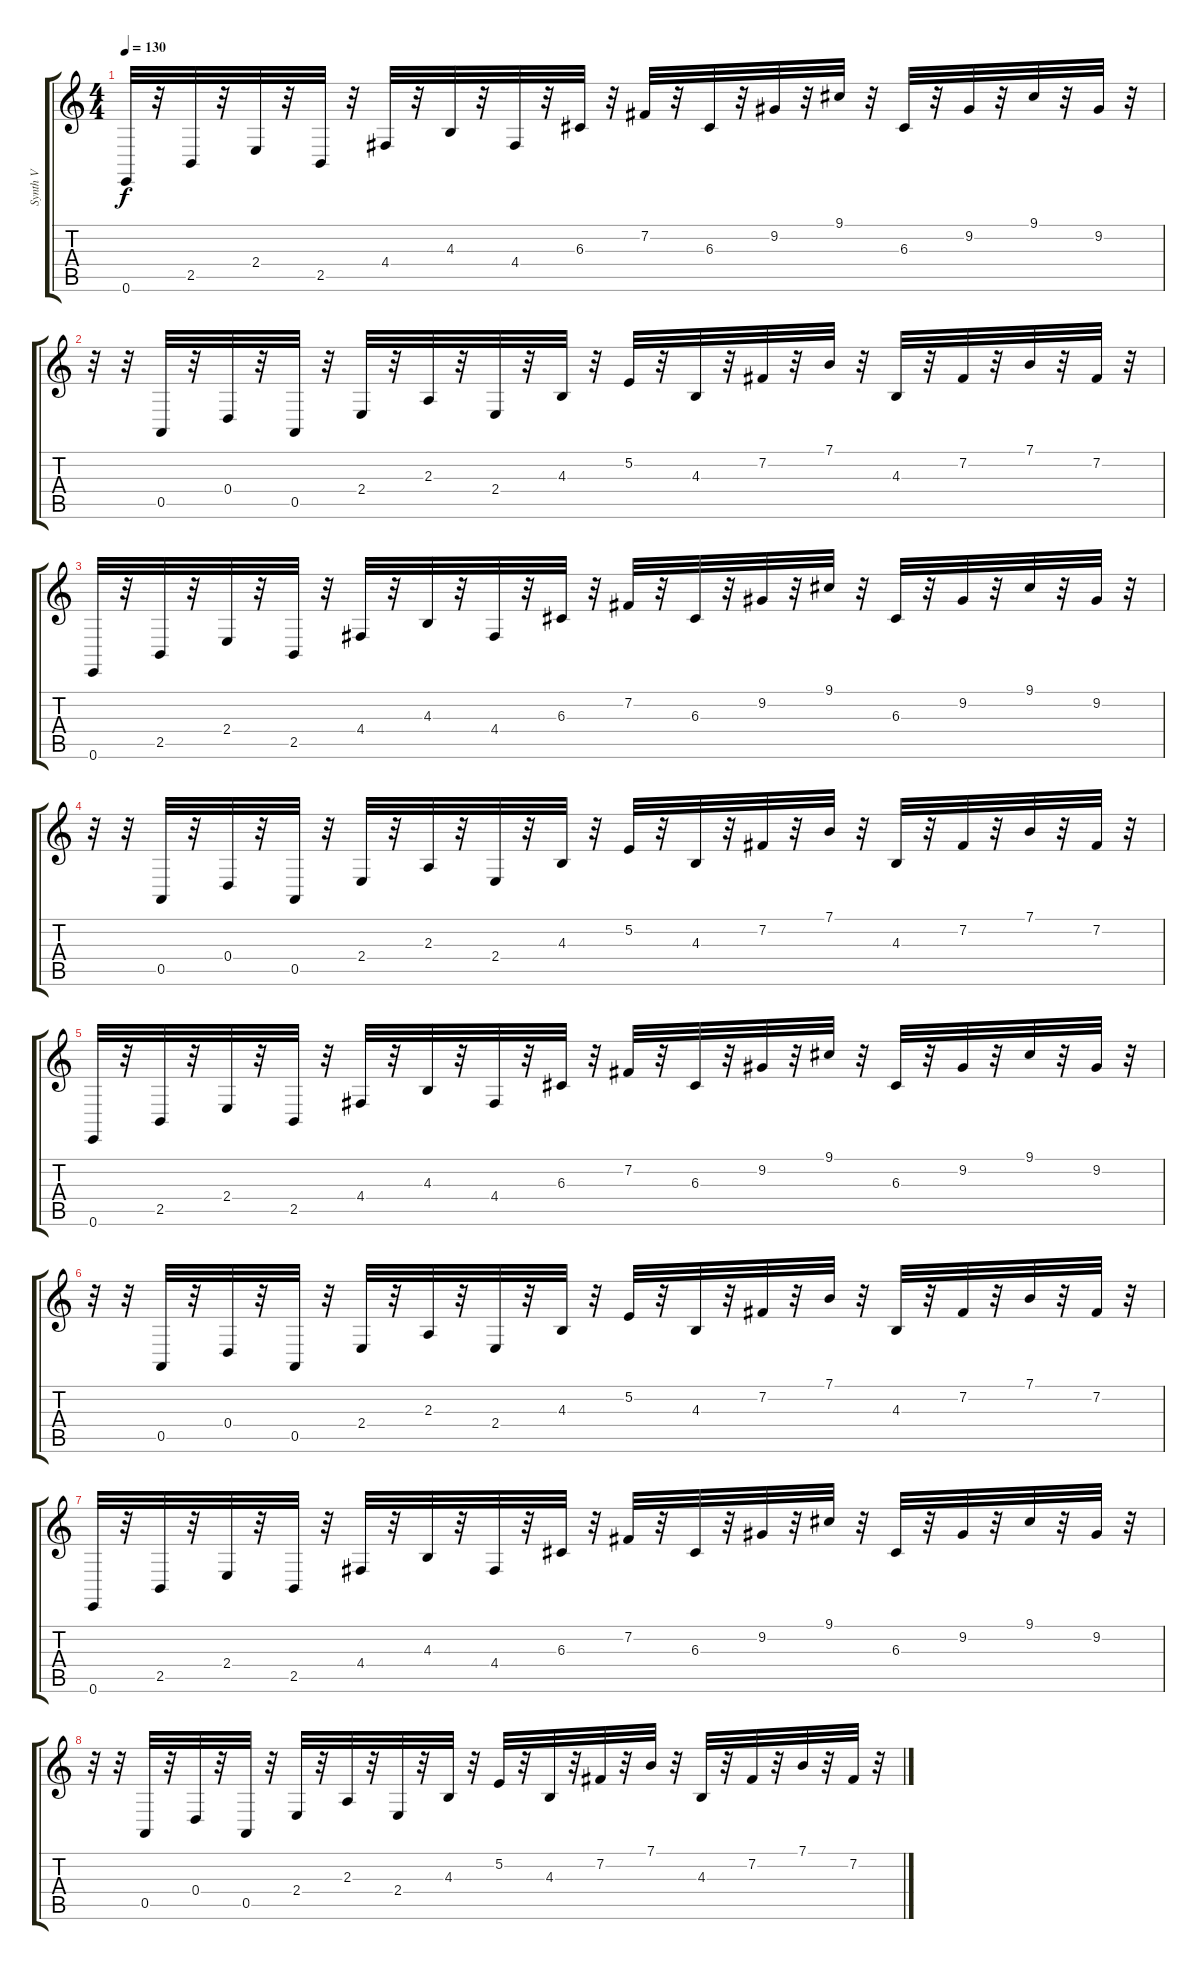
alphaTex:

\track ("Synth V" "Synth V") {instrument drawbarorgan}
\staff {score tabs}
\tuning (E4 B3 G3 D3 A2 E2) {hide}
\ts (4 4)
\tempo 130
\clef g2
\ks c
0.6.32{dy f} r.32 2.5.32 r.32 2.4.32 r.32 2.5.32 r.32 4.4.32 r.32 4.3.32 r.32 4.4.32 r.32 6.3.32 r.32 7.2.32 r.32 6.3.32 r.32 9.2.32 r.32 9.1.32 r.32 6.3.32 r.32 9.2.32 r.32 9.1.32 r.32 9.2.32 r.32 |
r.32 r.32 0.5.32 r.32 0.4.32 r.32 0.5.32 r.32 2.4.32 r.32 2.3.32 r.32 2.4.32 r.32 4.3.32 r.32 5.2.32 r.32 4.3.32 r.32 7.2.32 r.32 7.1.32 r.32 4.3.32 r.32 7.2.32 r.32 7.1.32 r.32 7.2.32 r.32 |
0.6.32 r.32 2.5.32 r.32 2.4.32 r.32 2.5.32 r.32 4.4.32 r.32 4.3.32 r.32 4.4.32 r.32 6.3.32 r.32 7.2.32 r.32 6.3.32 r.32 9.2.32 r.32 9.1.32 r.32 6.3.32 r.32 9.2.32 r.32 9.1.32 r.32 9.2.32 r.32 |
r.32 r.32 0.5.32 r.32 0.4.32 r.32 0.5.32 r.32 2.4.32 r.32 2.3.32 r.32 2.4.32 r.32 4.3.32 r.32 5.2.32 r.32 4.3.32 r.32 7.2.32 r.32 7.1.32 r.32 4.3.32 r.32 7.2.32 r.32 7.1.32 r.32 7.2.32 r.32 |
0.6.32 r.32 2.5.32 r.32 2.4.32 r.32 2.5.32 r.32 4.4.32 r.32 4.3.32 r.32 4.4.32 r.32 6.3.32 r.32 7.2.32 r.32 6.3.32 r.32 9.2.32 r.32 9.1.32 r.32 6.3.32 r.32 9.2.32 r.32 9.1.32 r.32 9.2.32 r.32 |
r.32 r.32 0.5.32 r.32 0.4.32 r.32 0.5.32 r.32 2.4.32 r.32 2.3.32 r.32 2.4.32 r.32 4.3.32 r.32 5.2.32 r.32 4.3.32 r.32 7.2.32 r.32 7.1.32 r.32 4.3.32 r.32 7.2.32 r.32 7.1.32 r.32 7.2.32 r.32 |
0.6.32 r.32 2.5.32 r.32 2.4.32 r.32 2.5.32 r.32 4.4.32 r.32 4.3.32 r.32 4.4.32 r.32 6.3.32 r.32 7.2.32 r.32 6.3.32 r.32 9.2.32 r.32 9.1.32 r.32 6.3.32 r.32 9.2.32 r.32 9.1.32 r.32 9.2.32 r.32 |
r.32 r.32 0.5.32 r.32 0.4.32 r.32 0.5.32 r.32 2.4.32 r.32 2.3.32 r.32 2.4.32 r.32 4.3.32 r.32 5.2.32 r.32 4.3.32 r.32 7.2.32 r.32 7.1.32 r.32 4.3.32 r.32 7.2.32 r.32 7.1.32 r.32 7.2.32 r.32
